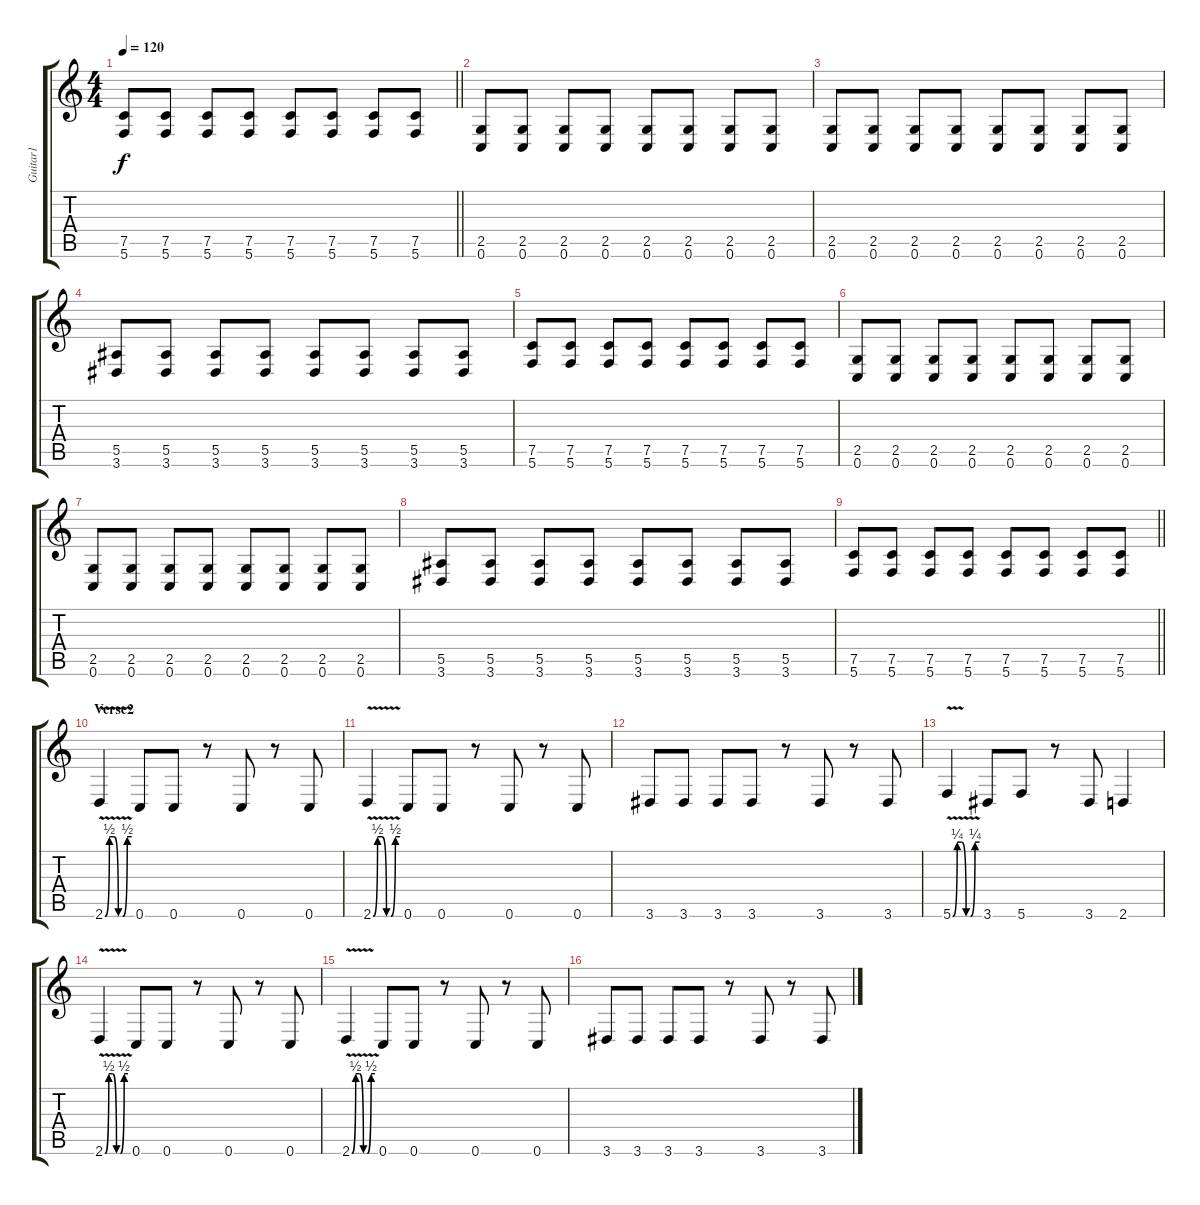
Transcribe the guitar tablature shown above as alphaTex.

\track ("Guitar1" "Guitar1") {instrument distortionguitar}
\staff {score tabs}
\tuning (C4 G3 Eb3 Bb2 F2 C2) {hide}
\ts (4 4)
\tempo 120
\clef g2
\barLineRight lightlight
\ks c
(7.5 5.6).8{dy f} (7.5 5.6).8 (7.5 5.6).8 (7.5 5.6).8 (7.5 5.6).8 (7.5 5.6).8 (7.5 5.6).8 (7.5 5.6).8 |
(2.5 0.6).8 (2.5 0.6).8 (2.5 0.6).8 (2.5 0.6).8 (2.5 0.6).8 (2.5 0.6).8 (2.5 0.6).8 (2.5 0.6).8 |
(2.5 0.6).8 (2.5 0.6).8 (2.5 0.6).8 (2.5 0.6).8 (2.5 0.6).8 (2.5 0.6).8 (2.5 0.6).8 (2.5 0.6).8 |
(5.5 3.6).8 (5.5 3.6).8 (5.5 3.6).8 (5.5 3.6).8 (5.5 3.6).8 (5.5 3.6).8 (5.5 3.6).8 (5.5 3.6).8 |
(7.5 5.6).8 (7.5 5.6).8 (7.5 5.6).8 (7.5 5.6).8 (7.5 5.6).8 (7.5 5.6).8 (7.5 5.6).8 (7.5 5.6).8 |
(2.5 0.6).8 (2.5 0.6).8 (2.5 0.6).8 (2.5 0.6).8 (2.5 0.6).8 (2.5 0.6).8 (2.5 0.6).8 (2.5 0.6).8 |
(2.5 0.6).8 (2.5 0.6).8 (2.5 0.6).8 (2.5 0.6).8 (2.5 0.6).8 (2.5 0.6).8 (2.5 0.6).8 (2.5 0.6).8 |
(5.5 3.6).8 (5.5 3.6).8 (5.5 3.6).8 (5.5 3.6).8 (5.5 3.6).8 (5.5 3.6).8 (5.5 3.6).8 (5.5 3.6).8 |
\barLineRight lightlight
(7.5 5.6).8 (7.5 5.6).8 (7.5 5.6).8 (7.5 5.6).8 (7.5 5.6).8 (7.5 5.6).8 (7.5 5.6).8 (7.5 5.6).8 |
\section ("" "Verse2")
2.6{be (custom 0 0 10 2 20 2 30 0 40 0 50 2 60 2) v}.4 0.6.8 0.6.8 r.8 0.6.8 r.8 0.6.8 |
2.6{be (custom 0 0 10 2 20 2 30 0 40 0 50 2 60 2) v}.4 0.6.8 0.6.8 r.8 0.6.8 r.8 0.6.8 |
3.6.8 3.6.8 3.6.8 3.6.8 r.8 3.6.8 r.8 3.6.8 |
5.6{be (custom 0 0 10 1 20 1 30 0 40 0 50 1 60 1) v}.4 3.6.8 5.6.8 r.8 3.6.8 2.6.4 |
2.6{be (custom 0 0 10 2 20 2 30 0 40 0 50 2 60 2) v}.4 0.6.8 0.6.8 r.8 0.6.8 r.8 0.6.8 |
2.6{be (custom 0 0 10 2 20 2 30 0 40 0 50 2 60 2) v}.4 0.6.8 0.6.8 r.8 0.6.8 r.8 0.6.8 |
3.6.8 3.6.8 3.6.8 3.6.8 r.8 3.6.8 r.8 3.6.8
